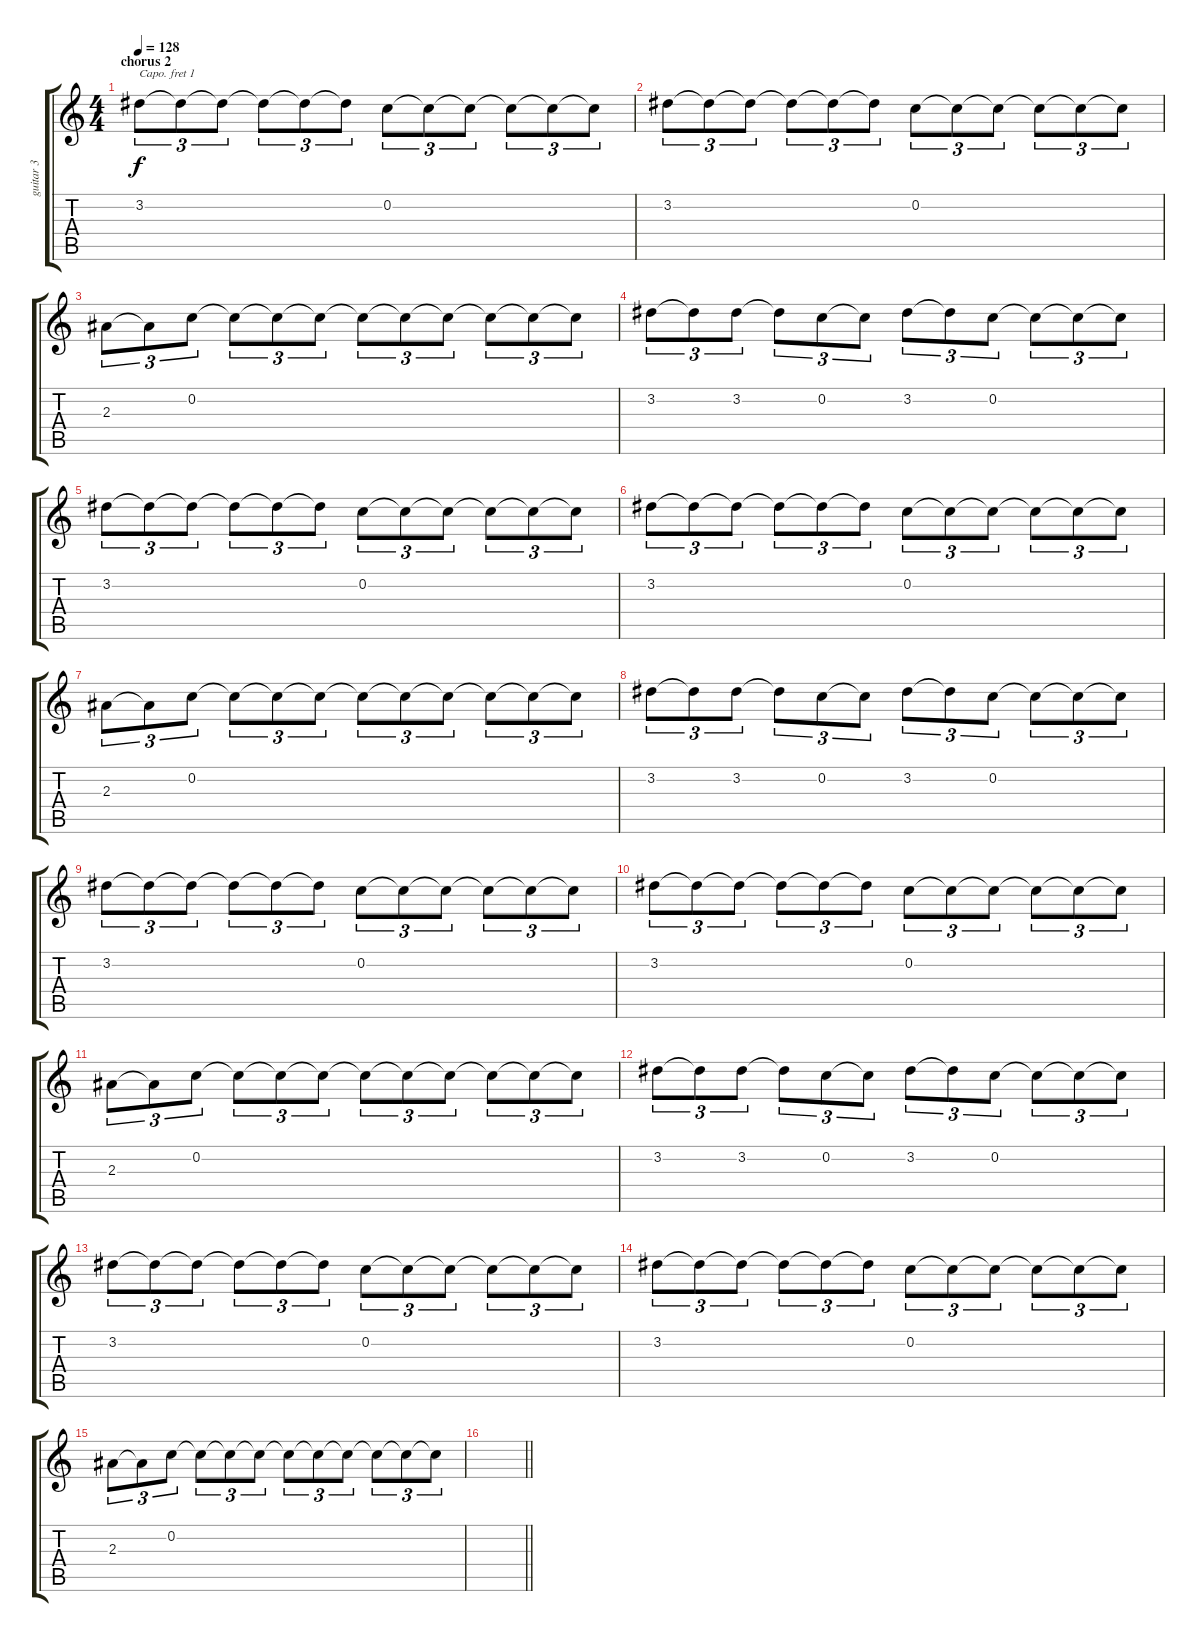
\track ("guitar 3" "guitar 3") {instrument electricguitarjazz}
\staff {score tabs}
\capo 1
\tuning (E4 B3 G3 D3 A2 E2) {hide}
\ts (4 4)
\section ("" "chorus 2")
\tempo 128
\clef g2
\ks c
3.2.8{tu (3 2) dy f volume 16 balance 8 instrument electricguitarjazz} 3.2{t}.8{tu (3 2)} 3.2{t}.8{tu (3 2)} 3.2{t}.8{tu (3 2)} 3.2{t}.8{tu (3 2)} 3.2{t}.8{tu (3 2)} 0.2.8{tu (3 2)} 0.2{t}.8{tu (3 2)} 0.2{t}.8{tu (3 2)} 0.2{t}.8{tu (3 2)} 0.2{t}.8{tu (3 2)} 0.2{t}.8{tu (3 2)} |
3.2.8{tu (3 2)} 3.2{t}.8{tu (3 2)} 3.2{t}.8{tu (3 2)} 3.2{t}.8{tu (3 2)} 3.2{t}.8{tu (3 2)} 3.2{t}.8{tu (3 2)} 0.2.8{tu (3 2)} 0.2{t}.8{tu (3 2)} 0.2{t}.8{tu (3 2)} 0.2{t}.8{tu (3 2)} 0.2{t}.8{tu (3 2)} 0.2{t}.8{tu (3 2)} |
2.3.8{tu (3 2)} 2.3{t}.8{tu (3 2)} 0.2.8{tu (3 2)} 0.2{t}.8{tu (3 2)} 0.2{t}.8{tu (3 2)} 0.2{t}.8{tu (3 2)} 0.2{t}.8{tu (3 2)} 0.2{t}.8{tu (3 2)} 0.2{t}.8{tu (3 2)} 0.2{t}.8{tu (3 2)} 0.2{t}.8{tu (3 2)} 0.2{t}.8{tu (3 2)} |
3.2.8{tu (3 2)} 3.2{t}.8{tu (3 2)} 3.2.8{tu (3 2)} 3.2{t}.8{tu (3 2)} 0.2.8{tu (3 2)} 0.2{t}.8{tu (3 2)} 3.2.8{tu (3 2)} 3.2{t}.8{tu (3 2)} 0.2.8{tu (3 2)} 0.2{t}.8{tu (3 2)} 0.2{t}.8{tu (3 2)} 0.2{t}.8{tu (3 2)} |
3.2.8{tu (3 2)} 3.2{t}.8{tu (3 2)} 3.2{t}.8{tu (3 2)} 3.2{t}.8{tu (3 2)} 3.2{t}.8{tu (3 2)} 3.2{t}.8{tu (3 2)} 0.2.8{tu (3 2)} 0.2{t}.8{tu (3 2)} 0.2{t}.8{tu (3 2)} 0.2{t}.8{tu (3 2)} 0.2{t}.8{tu (3 2)} 0.2{t}.8{tu (3 2)} |
3.2.8{tu (3 2)} 3.2{t}.8{tu (3 2)} 3.2{t}.8{tu (3 2)} 3.2{t}.8{tu (3 2)} 3.2{t}.8{tu (3 2)} 3.2{t}.8{tu (3 2)} 0.2.8{tu (3 2)} 0.2{t}.8{tu (3 2)} 0.2{t}.8{tu (3 2)} 0.2{t}.8{tu (3 2)} 0.2{t}.8{tu (3 2)} 0.2{t}.8{tu (3 2)} |
2.3.8{tu (3 2)} 2.3{t}.8{tu (3 2)} 0.2.8{tu (3 2)} 0.2{t}.8{tu (3 2)} 0.2{t}.8{tu (3 2)} 0.2{t}.8{tu (3 2)} 0.2{t}.8{tu (3 2)} 0.2{t}.8{tu (3 2)} 0.2{t}.8{tu (3 2)} 0.2{t}.8{tu (3 2)} 0.2{t}.8{tu (3 2)} 0.2{t}.8{tu (3 2)} |
3.2.8{tu (3 2)} 3.2{t}.8{tu (3 2)} 3.2.8{tu (3 2)} 3.2{t}.8{tu (3 2)} 0.2.8{tu (3 2)} 0.2{t}.8{tu (3 2)} 3.2.8{tu (3 2)} 3.2{t}.8{tu (3 2)} 0.2.8{tu (3 2)} 0.2{t}.8{tu (3 2)} 0.2{t}.8{tu (3 2)} 0.2{t}.8{tu (3 2)} |
3.2.8{tu (3 2)} 3.2{t}.8{tu (3 2)} 3.2{t}.8{tu (3 2)} 3.2{t}.8{tu (3 2)} 3.2{t}.8{tu (3 2)} 3.2{t}.8{tu (3 2)} 0.2.8{tu (3 2)} 0.2{t}.8{tu (3 2)} 0.2{t}.8{tu (3 2)} 0.2{t}.8{tu (3 2)} 0.2{t}.8{tu (3 2)} 0.2{t}.8{tu (3 2)} |
3.2.8{tu (3 2)} 3.2{t}.8{tu (3 2)} 3.2{t}.8{tu (3 2)} 3.2{t}.8{tu (3 2)} 3.2{t}.8{tu (3 2)} 3.2{t}.8{tu (3 2)} 0.2.8{tu (3 2)} 0.2{t}.8{tu (3 2)} 0.2{t}.8{tu (3 2)} 0.2{t}.8{tu (3 2)} 0.2{t}.8{tu (3 2)} 0.2{t}.8{tu (3 2)} |
2.3.8{tu (3 2)} 2.3{t}.8{tu (3 2)} 0.2.8{tu (3 2)} 0.2{t}.8{tu (3 2)} 0.2{t}.8{tu (3 2)} 0.2{t}.8{tu (3 2)} 0.2{t}.8{tu (3 2)} 0.2{t}.8{tu (3 2)} 0.2{t}.8{tu (3 2)} 0.2{t}.8{tu (3 2)} 0.2{t}.8{tu (3 2)} 0.2{t}.8{tu (3 2)} |
3.2.8{tu (3 2)} 3.2{t}.8{tu (3 2)} 3.2.8{tu (3 2)} 3.2{t}.8{tu (3 2)} 0.2.8{tu (3 2)} 0.2{t}.8{tu (3 2)} 3.2.8{tu (3 2)} 3.2{t}.8{tu (3 2)} 0.2.8{tu (3 2)} 0.2{t}.8{tu (3 2)} 0.2{t}.8{tu (3 2)} 0.2{t}.8{tu (3 2)} |
3.2.8{tu (3 2)} 3.2{t}.8{tu (3 2)} 3.2{t}.8{tu (3 2)} 3.2{t}.8{tu (3 2)} 3.2{t}.8{tu (3 2)} 3.2{t}.8{tu (3 2)} 0.2.8{tu (3 2)} 0.2{t}.8{tu (3 2)} 0.2{t}.8{tu (3 2)} 0.2{t}.8{tu (3 2)} 0.2{t}.8{tu (3 2)} 0.2{t}.8{tu (3 2)} |
3.2.8{tu (3 2)} 3.2{t}.8{tu (3 2)} 3.2{t}.8{tu (3 2)} 3.2{t}.8{tu (3 2)} 3.2{t}.8{tu (3 2)} 3.2{t}.8{tu (3 2)} 0.2.8{tu (3 2)} 0.2{t}.8{tu (3 2)} 0.2{t}.8{tu (3 2)} 0.2{t}.8{tu (3 2)} 0.2{t}.8{tu (3 2)} 0.2{t}.8{tu (3 2)} |
2.3.8{tu (3 2)} 2.3{t}.8{tu (3 2)} 0.2.8{tu (3 2)} 0.2{t}.8{tu (3 2)} 0.2{t}.8{tu (3 2)} 0.2{t}.8{tu (3 2)} 0.2{t}.8{tu (3 2)} 0.2{t}.8{tu (3 2)} 0.2{t}.8{tu (3 2)} 0.2{t}.8{tu (3 2)} 0.2{t}.8{tu (3 2)} 0.2{t}.8{tu (3 2)} |
\barLineRight lightlight
